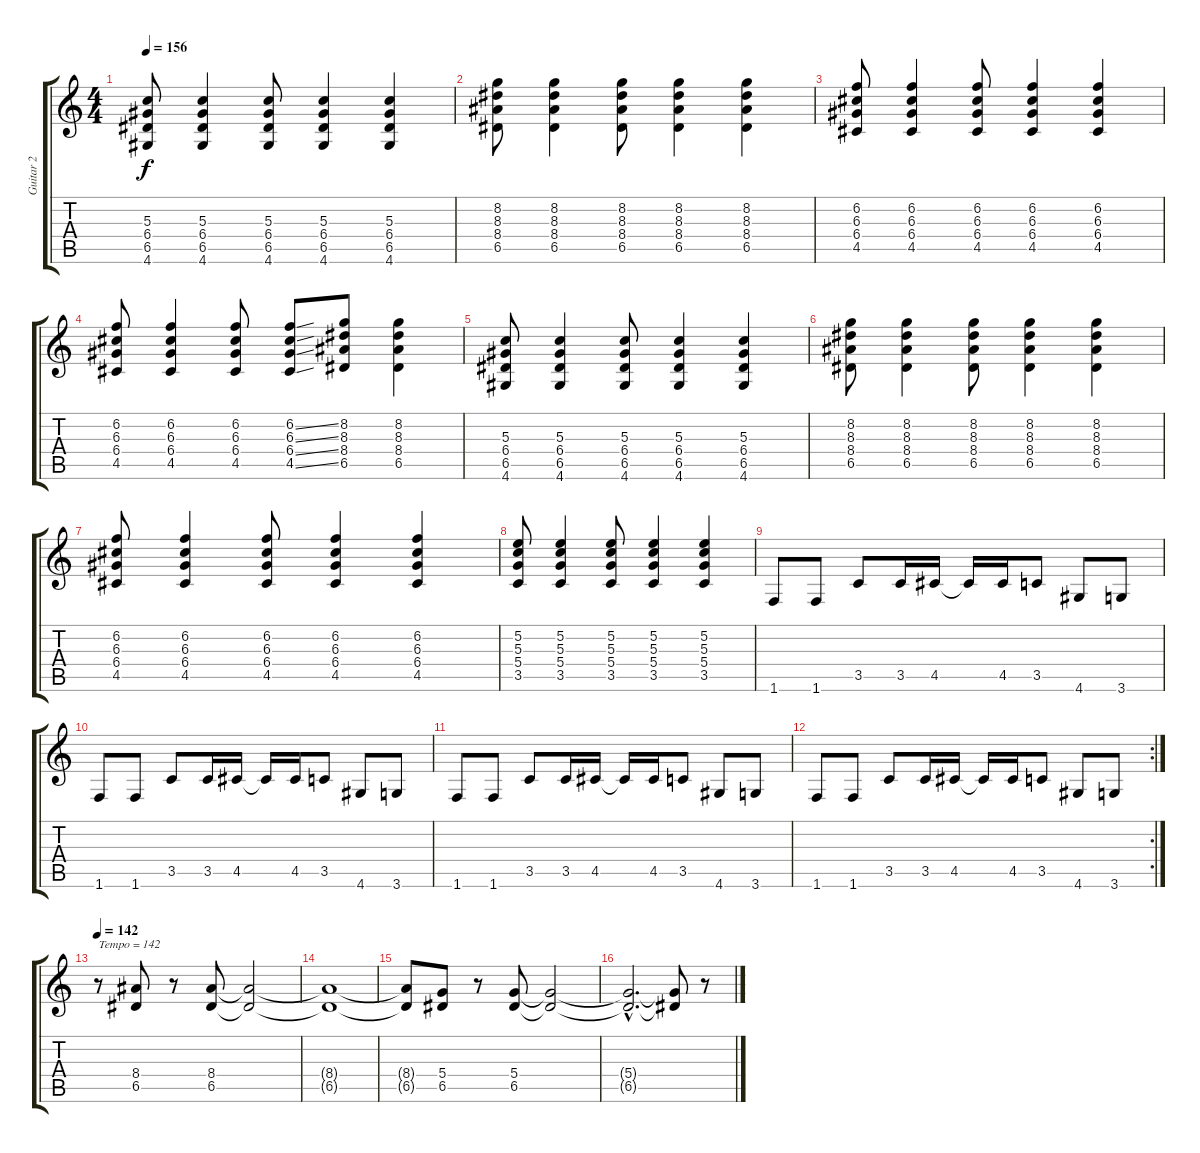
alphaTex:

\track ("Guitar 2" "Guitar 2") {instrument distortionguitar}
\staff {score tabs}
\tuning (E4 B3 G3 D3 A2 E2) {hide}
\ts (4 4)
\tempo 156
\clef g2
\ks c
(5.3 6.4 6.5 4.6).8{dy f} (5.3 6.4 6.5 4.6).4 (5.3 6.4 6.5 4.6).8 (5.3 6.4 6.5 4.6).4 (5.3 6.4 6.5 4.6).4 |
(8.2 8.3 8.4 6.5).8 (8.2 8.3 8.4 6.5).4 (8.2 8.3 8.4 6.5).8 (8.2 8.3 8.4 6.5).4 (8.2 8.3 8.4 6.5).4 |
(6.2 6.3 6.4 4.5).8 (6.2 6.3 6.4 4.5).4 (6.2 6.3 6.4 4.5).8 (6.2 6.3 6.4 4.5).4 (6.2 6.3 6.4 4.5).4 |
(6.2 6.3 6.4 4.5).8 (6.2 6.3 6.4 4.5).4 (6.2 6.3 6.4 4.5).8 (6.2{ss} 6.3{ss} 6.4{ss} 4.5{ss}).8 (8.2 8.3 8.4 6.5).8 (8.2 8.3 8.4 6.5).4 |
(5.3 6.4 6.5 4.6).8 (5.3 6.4 6.5 4.6).4 (5.3 6.4 6.5 4.6).8 (5.3 6.4 6.5 4.6).4 (5.3 6.4 6.5 4.6).4 |
(8.2 8.3 8.4 6.5).8 (8.2 8.3 8.4 6.5).4 (8.2 8.3 8.4 6.5).8 (8.2 8.3 8.4 6.5).4 (8.2 8.3 8.4 6.5).4 |
(6.2 6.3 6.4 4.5).8 (6.2 6.3 6.4 4.5).4 (6.2 6.3 6.4 4.5).8 (6.2 6.3 6.4 4.5).4 (6.2 6.3 6.4 4.5).4 |
(5.2 5.3 5.4 3.5).8 (5.2 5.3 5.4 3.5).4 (5.2 5.3 5.4 3.5).8 (5.2 5.3 5.4 3.5).4 (5.2 5.3 5.4 3.5).4 |
1.6.8 1.6.8 3.5.8 3.5.16 4.5.16 4.5{t}.16 4.5.16 3.5.8 4.6.8 3.6.8 |
1.6.8 1.6.8 3.5.8 3.5.16 4.5.16 4.5{t}.16 4.5.16 3.5.8 4.6.8 3.6.8 |
1.6.8 1.6.8 3.5.8 3.5.16 4.5.16 4.5{t}.16 4.5.16 3.5.8 4.6.8 3.6.8 |
\rc 2
1.6.8 1.6.8 3.5.8 3.5.16 4.5.16 4.5{t}.16 4.5.16 3.5.8 4.6.8 3.6.8 |
\tempo 142
r.8{txt "Tempo = 142"} (8.4 6.5).8 r.8 (8.4 6.5).8 (8.4{t} 6.5{t}).2 |
(8.4{t} 6.5{t}).1 |
(8.4{t} 6.5{t}).8 (5.4 6.5).8 r.8 (5.4 6.5).8 (5.4{t} 6.5{t}).2 |
(5.4{hac t} 6.5{hac t}).2{d} (5.4{t} 6.5{t}).8 r.8
